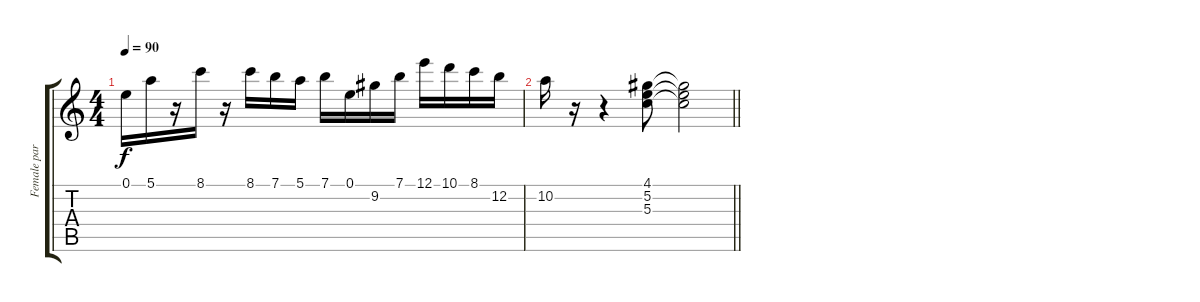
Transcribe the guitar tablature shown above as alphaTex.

\track ("Female part" "Female par") {instrument acousticguitarnylon}
\staff {score tabs}
\tuning (E4 B3 G3 D3 A2 E2) {hide}
\ts (4 4)
\tempo 90
\clef g2
\ks c
0.1.16{dy f} 5.1.16 r.16 8.1.16 r.16 8.1.16 7.1.16 5.1.16 7.1.16 0.1.16 9.2.16 7.1.16 12.1.16 10.1.16 8.1.16 12.2.16 |
\barLineRight lightlight
10.2.16 r.16 r.4 (4.1 5.2 5.3).8 (4.1{t} 5.2{t} 5.3{t}).2
